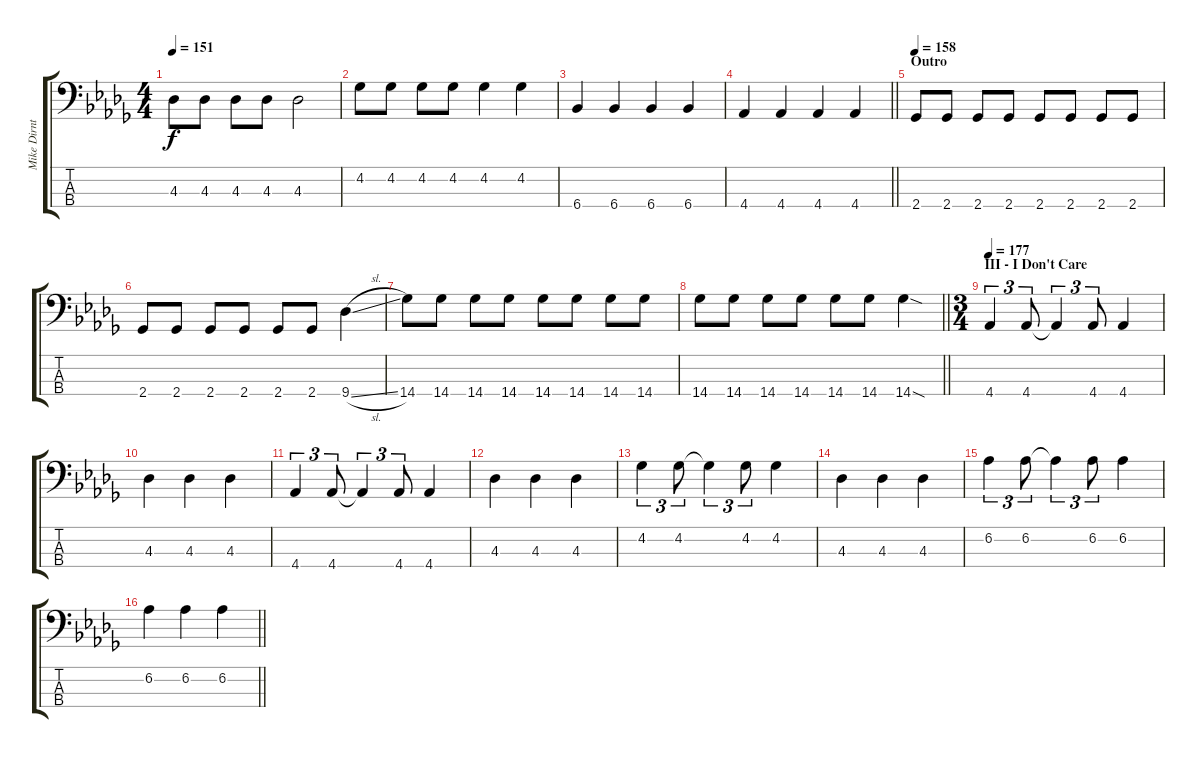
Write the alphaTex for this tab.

\track ("Mike Dirnt" "Mike Dirnt") {instrument electricbasspick}
\staff {score tabs}
\tuning (G2 D2 A1 E1) {hide}
\ts (4 4)
\tempo 151
\clef f4
\ks db
4.3.8{dy f} 4.3.8 4.3.8 4.3.8 4.3.2 |
4.2.8 4.2.8 4.2.8 4.2.8 4.2.4 4.2.4 |
6.4.4 6.4.4 6.4.4 6.4.4 |
\barLineRight lightlight
4.4.4 4.4.4 4.4.4 4.4.4 |
\section ("" "Outro")
\tempo 158
2.4.8 2.4.8 2.4.8 2.4.8 2.4.8 2.4.8 2.4.8 2.4.8 |
2.4.8 2.4.8 2.4.8 2.4.8 2.4.8 2.4.8 9.4{sl}.4 |
14.4.8 14.4.8 14.4.8 14.4.8 14.4.8 14.4.8 14.4.8 14.4.8 |
\barLineRight lightlight
14.4.8 14.4.8 14.4.8 14.4.8 14.4.8 14.4.8 14.4{sod}.4 |
\ts (3 4)
\section ("" "III - I Don't Care")
\tempo 177
4.4.4{tu (3 2)} 4.4.8{tu (3 2)} 4.4{t}.4{tu (3 2)} 4.4.8{tu (3 2)} 4.4.4 |
4.3.4 4.3.4 4.3.4 |
4.4.4{tu (3 2)} 4.4.8{tu (3 2)} 4.4{t}.4{tu (3 2)} 4.4.8{tu (3 2)} 4.4.4 |
4.3.4 4.3.4 4.3.4 |
4.2.4{tu (3 2)} 4.2.8{tu (3 2)} 4.2{t}.4{tu (3 2)} 4.2.8{tu (3 2)} 4.2.4 |
4.3.4 4.3.4 4.3.4 |
6.2.4{tu (3 2)} 6.2.8{tu (3 2)} 6.2{t}.4{tu (3 2)} 6.2.8{tu (3 2)} 6.2.4 |
\barLineRight lightlight
6.2.4 6.2.4 6.2.4
